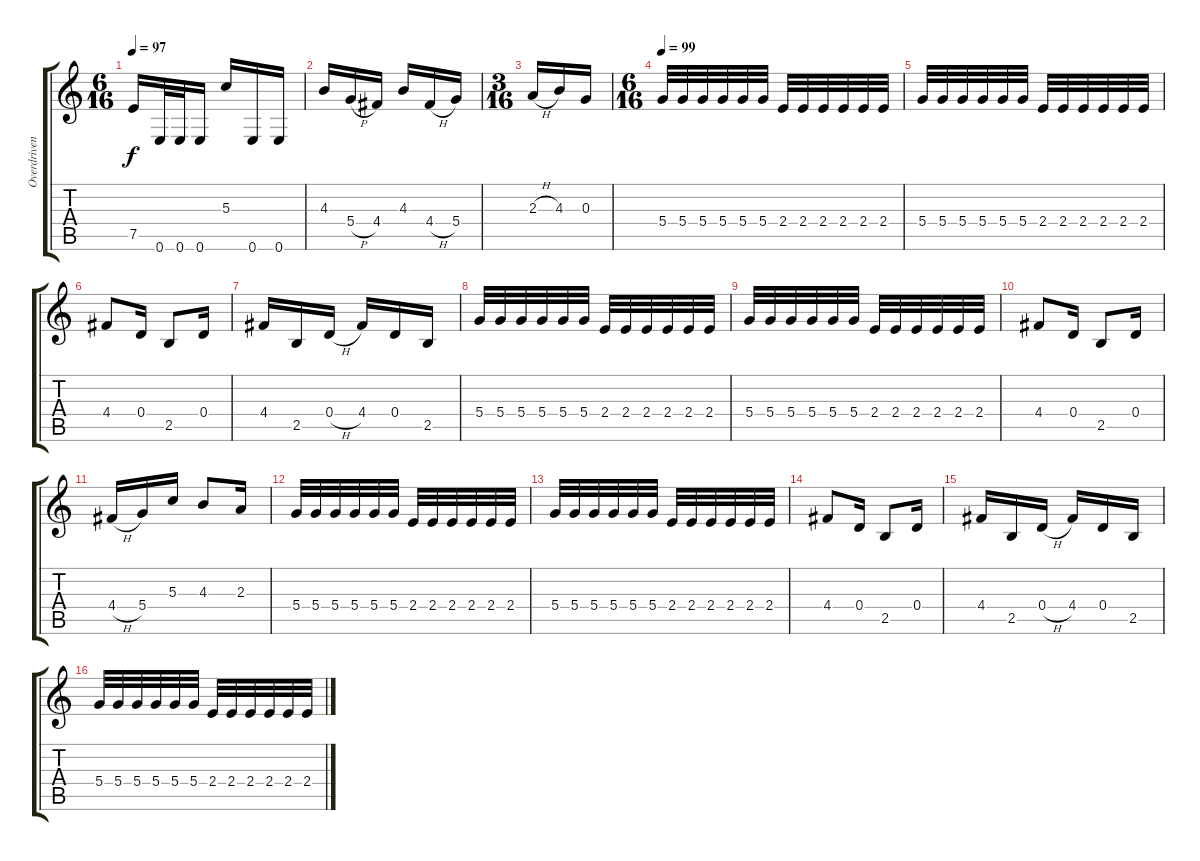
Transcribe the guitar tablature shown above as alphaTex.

\track ("Overdriven Guitar 2" "Overdriven") {instrument overdrivenguitar}
\staff {score tabs}
\tuning (E4 B3 G3 D3 A2 E2) {hide}
\ts (6 16)
\tempo 97
\clef g2
\ks c
7.5.16{dy f} 0.6.32 0.6.32 0.6.16 5.3.16 0.6.16 0.6.16 |
4.3.16 5.4{h}.16 4.4.16 4.3.16 4.4{h}.16 5.4.16 |
\ts (3 16)
2.3{h}.16 4.3.16 0.3.16 |
\ts (6 16)
\tempo 99
5.4.32 5.4.32 5.4.32 5.4.32 5.4.32 5.4.32 2.4.32 2.4.32 2.4.32 2.4.32 2.4.32 2.4.32 |
5.4.32 5.4.32 5.4.32 5.4.32 5.4.32 5.4.32 2.4.32 2.4.32 2.4.32 2.4.32 2.4.32 2.4.32 |
4.4.8 0.4.16 2.5.8 0.4.16 |
4.4.16 2.5.16 0.4{h}.16 4.4.16 0.4.16 2.5.16 |
5.4.32 5.4.32 5.4.32 5.4.32 5.4.32 5.4.32 2.4.32 2.4.32 2.4.32 2.4.32 2.4.32 2.4.32 |
5.4.32 5.4.32 5.4.32 5.4.32 5.4.32 5.4.32 2.4.32 2.4.32 2.4.32 2.4.32 2.4.32 2.4.32 |
4.4.8 0.4.16 2.5.8 0.4.16 |
4.4{h}.16 5.4.16 5.3.16 4.3.8 2.3.16 |
5.4.32 5.4.32 5.4.32 5.4.32 5.4.32 5.4.32 2.4.32 2.4.32 2.4.32 2.4.32 2.4.32 2.4.32 |
5.4.32 5.4.32 5.4.32 5.4.32 5.4.32 5.4.32 2.4.32 2.4.32 2.4.32 2.4.32 2.4.32 2.4.32 |
4.4.8 0.4.16 2.5.8 0.4.16 |
4.4.16 2.5.16 0.4{h}.16 4.4.16 0.4.16 2.5.16 |
5.4.32 5.4.32 5.4.32 5.4.32 5.4.32 5.4.32 2.4.32 2.4.32 2.4.32 2.4.32 2.4.32 2.4.32
